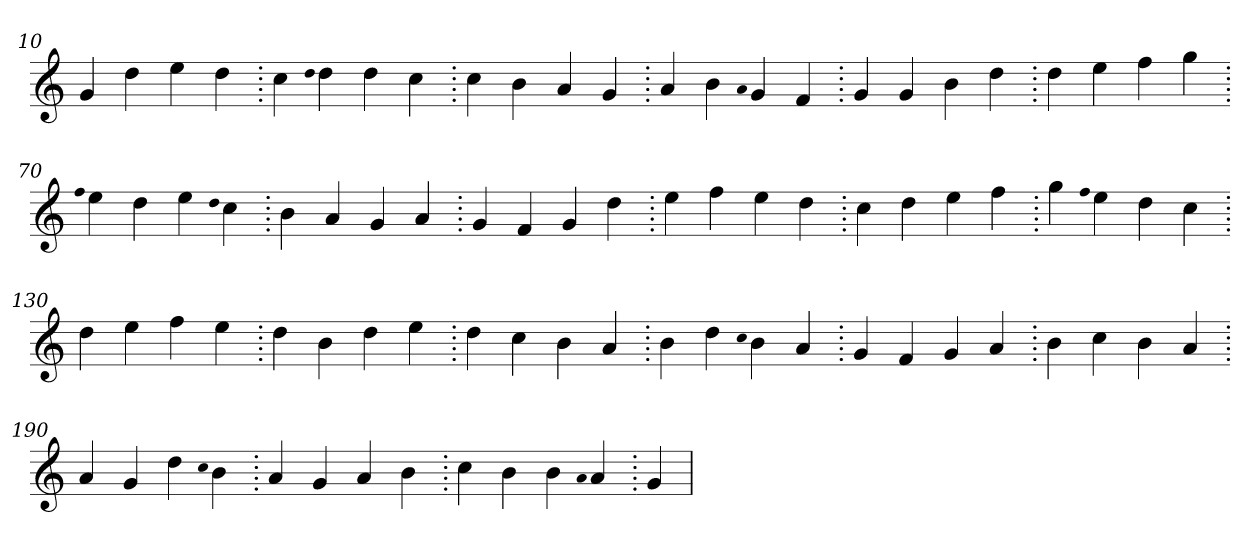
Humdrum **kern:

**kern
*part1
*staff1
*clefG2
=10.
4g
4dd
4ee
4dd
=20.
4cc
qqdd
4dd
4dd
4cc
=30.
4cc
4b
4a
4g
=40.
4a
4b
qqa
4g
4f
=50.
4g
4g
4b
4dd
=60.
4dd
4ee
4ff
4gg
=70.
qqff
4ee
4dd
4ee
qqdd
4cc
=80.
4b
4a
4g
4a
=90.
4g
4f
4g
4dd
=100.
4ee
4ff
4ee
4dd
=110.
4cc
4dd
4ee
4ff
=120.
4gg
qqff
4ee
4dd
4cc
=130.
4dd
4ee
4ff
4ee
=140.
4dd
4b
4dd
4ee
=150.
4dd
4cc
4b
4a
=160.
4b
4dd
qqcc
4b
4a
=170.
4g
4f
4g
4a
=180.
4b
4cc
4b
4a
=190.
4a
4g
4dd
qqcc
4b
=200.
4a
4g
4a
4b
=210.
4cc
4b
4b
qqa
4a
=220.
4g
=
*-
